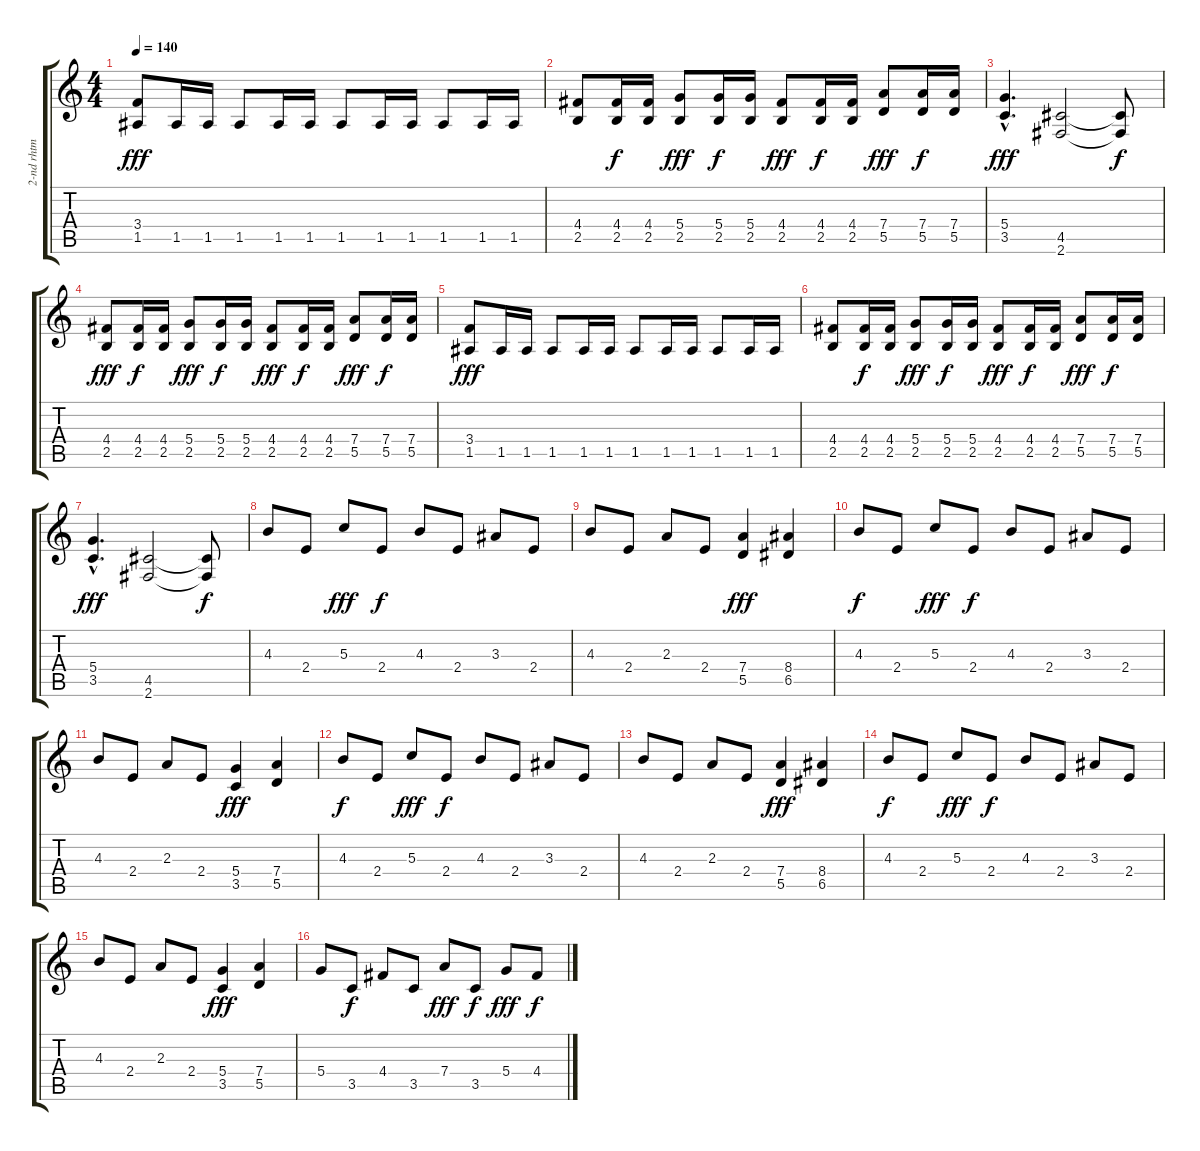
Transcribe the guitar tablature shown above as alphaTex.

\track ("2-nd rhtm gtr" "2-nd rhtm ") {instrument overdrivenguitar}
\staff {score tabs}
\tuning (E4 B3 G3 D3 A2 E2) {hide}
\ts (4 4)
\tempo 140
\clef g2
\ks c
(3.4 1.5).8{dy fff} 1.5.16 1.5.16 1.5.8 1.5.16 1.5.16 1.5.8 1.5.16 1.5.16 1.5.8 1.5.16 1.5.16 |
(4.4 2.5).8 (4.4 2.5).16{dy f} (4.4 2.5).16 (5.4 2.5).8{dy fff} (5.4 2.5).16{dy f} (5.4 2.5).16 (4.4 2.5).8{dy fff} (4.4 2.5).16{dy f} (4.4 2.5).16 (7.4 5.5).8{dy fff} (7.4 5.5).16{dy f} (7.4 5.5).16 |
(5.4{hac} 3.5{hac}).4{d dy fff} (4.5 2.6).2 (4.5{t} 2.6{t}).8{dy f} |
(4.4 2.5).8{dy fff} (4.4 2.5).16{dy f} (4.4 2.5).16 (5.4 2.5).8{dy fff} (5.4 2.5).16{dy f} (5.4 2.5).16 (4.4 2.5).8{dy fff} (4.4 2.5).16{dy f} (4.4 2.5).16 (7.4 5.5).8{dy fff} (7.4 5.5).16{dy f} (7.4 5.5).16 |
(3.4 1.5).8{dy fff} 1.5.16 1.5.16 1.5.8 1.5.16 1.5.16 1.5.8 1.5.16 1.5.16 1.5.8 1.5.16 1.5.16 |
(4.4 2.5).8 (4.4 2.5).16{dy f} (4.4 2.5).16 (5.4 2.5).8{dy fff} (5.4 2.5).16{dy f} (5.4 2.5).16 (4.4 2.5).8{dy fff} (4.4 2.5).16{dy f} (4.4 2.5).16 (7.4 5.5).8{dy fff} (7.4 5.5).16{dy f} (7.4 5.5).16 |
(5.4{hac} 3.5{hac}).4{d dy fff} (4.5 2.6).2 (4.5{t} 2.6{t}).8{dy f} |
4.3.8 2.4.8 5.3.8{dy fff} 2.4.8{dy f} 4.3.8 2.4.8 3.3.8 2.4.8 |
4.3.8 2.4.8 2.3.8 2.4.8 (7.4 5.5).4{dy fff} (8.4 6.5).4 |
4.3.8{dy f} 2.4.8 5.3.8{dy fff} 2.4.8{dy f} 4.3.8 2.4.8 3.3.8 2.4.8 |
4.3.8 2.4.8 2.3.8 2.4.8 (5.4 3.5).4{dy fff} (7.4 5.5).4 |
4.3.8{dy f} 2.4.8 5.3.8{dy fff} 2.4.8{dy f} 4.3.8 2.4.8 3.3.8 2.4.8 |
4.3.8 2.4.8 2.3.8 2.4.8 (7.4 5.5).4{dy fff} (8.4 6.5).4 |
4.3.8{dy f} 2.4.8 5.3.8{dy fff} 2.4.8{dy f} 4.3.8 2.4.8 3.3.8 2.4.8 |
4.3.8 2.4.8 2.3.8 2.4.8 (5.4 3.5).4{dy fff} (7.4 5.5).4 |
5.4.8 3.5.8{dy f} 4.4.8 3.5.8 7.4.8{dy fff} 3.5.8{dy f} 5.4.8{dy fff} 4.4.8{dy f}
